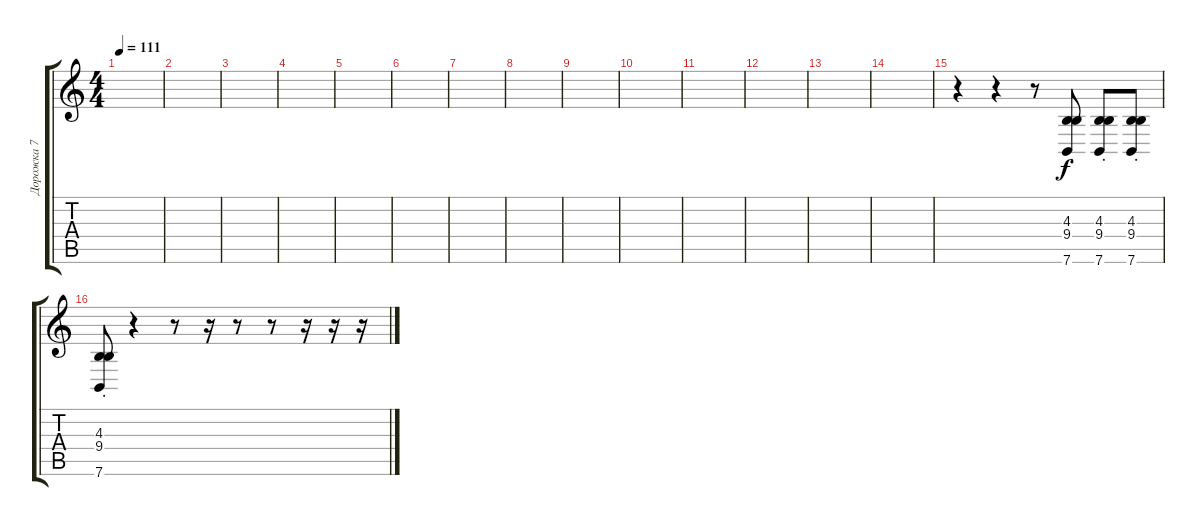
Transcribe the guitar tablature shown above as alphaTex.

\track ("Дорожка 7" "Дорожка 7") {instrument pad3polysynth}
\staff {score tabs}
\tuning (E4 B3 G3 D3 A2 E2) {hide}
\ts (4 4)
\tempo 111
\clef g2
\ks c
|
|
|
|
|
|
|
|
|
|
|
|
|
|
r.4 r.4 r.8 (4.3{st} 9.4 7.6).8 (4.3{st} 9.4 7.6).8 (4.3{st} 9.4 7.6).8 |
(4.3{st} 9.4 7.6).8 r.4 r.8 r.16 r.8 r.8 r.16 r.16 r.16
